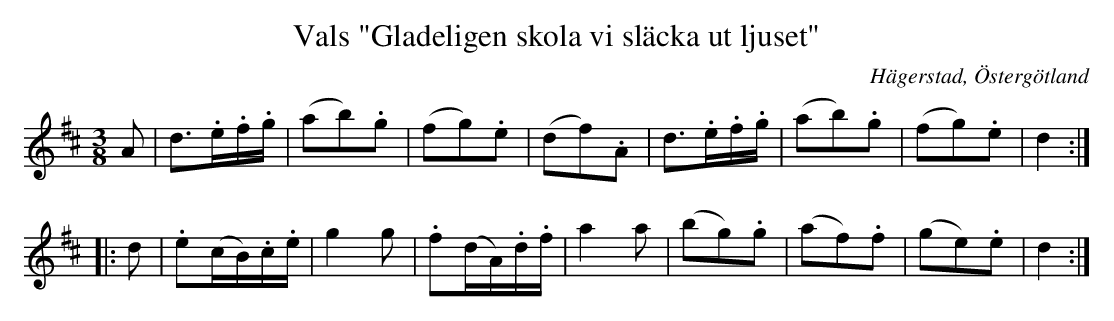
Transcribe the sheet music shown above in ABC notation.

X:1
T:Vals "Gladeligen skola vi släcka ut ljuset"
O:Hägerstad, Östergötland
M:3/8
L:1/8
K:D
A | d3/2.e/2.f/2.g/2 | (ab).g | (fg).e | (df).A | d3/2.e/2.f/2.g/2 | (ab).g | (fg).e | d2 ::
d | .e(c/2B/2).c/2.e/2 | g2 g | .f(d/2A/2).d/2.f/2 | a2 a | (bg).g | (af).f | (ge).e | d2 :|]
